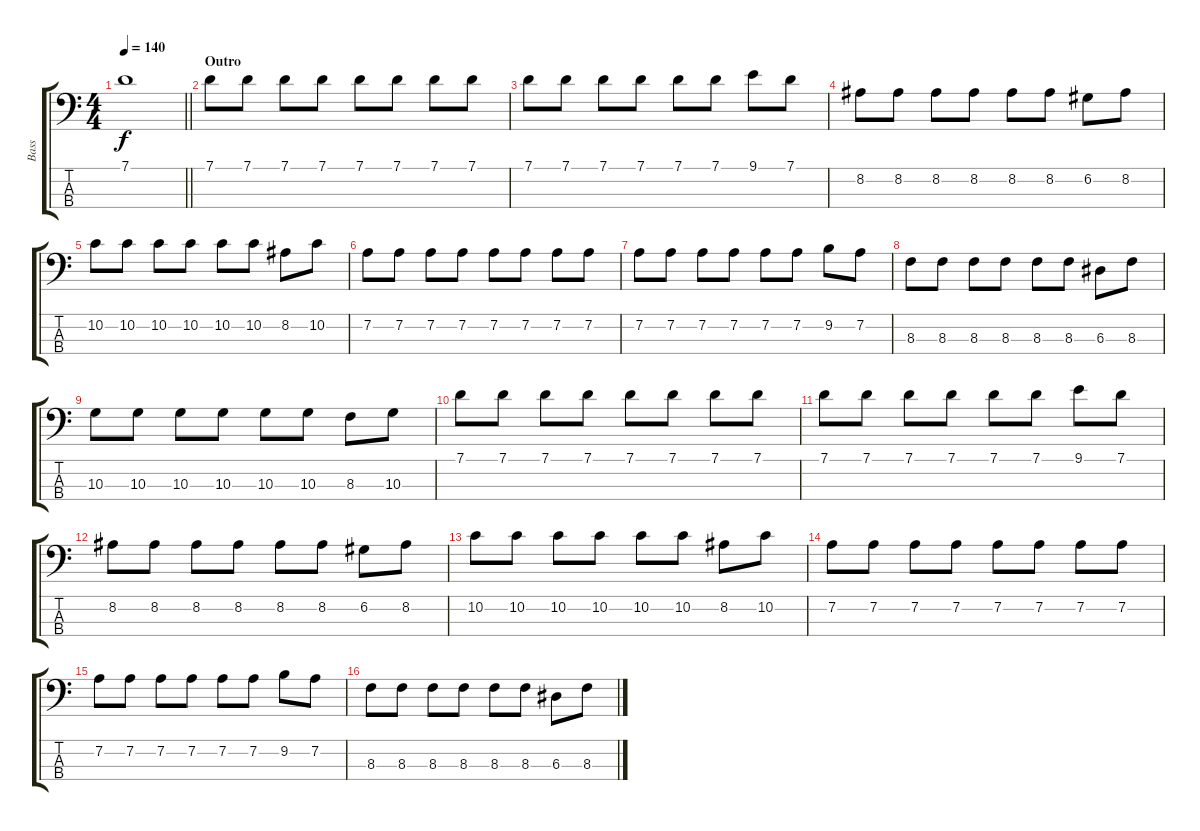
\track ("Bass" "Bass") {instrument slapbass2}
\staff {score tabs}
\tuning (G2 D2 A1 E1) {hide}
\ts (4 4)
\tempo 140
\clef f4
\barLineRight lightlight
\ks c
7.1{t}.1{dy f} |
\section ("" "Outro")
7.1.8 7.1.8 7.1.8 7.1.8 7.1.8 7.1.8 7.1.8 7.1.8 |
7.1.8 7.1.8 7.1.8 7.1.8 7.1.8 7.1.8 9.1.8 7.1.8 |
8.2.8 8.2.8 8.2.8 8.2.8 8.2.8 8.2.8 6.2.8 8.2.8 |
10.2.8 10.2.8 10.2.8 10.2.8 10.2.8 10.2.8 8.2.8 10.2.8 |
7.2.8 7.2.8 7.2.8 7.2.8 7.2.8 7.2.8 7.2.8 7.2.8 |
7.2.8 7.2.8 7.2.8 7.2.8 7.2.8 7.2.8 9.2.8 7.2.8 |
8.3.8 8.3.8 8.3.8 8.3.8 8.3.8 8.3.8 6.3.8 8.3.8 |
10.3.8 10.3.8 10.3.8 10.3.8 10.3.8 10.3.8 8.3.8 10.3.8 |
7.1.8 7.1.8 7.1.8 7.1.8 7.1.8 7.1.8 7.1.8 7.1.8 |
7.1.8 7.1.8 7.1.8 7.1.8 7.1.8 7.1.8 9.1.8 7.1.8 |
8.2.8 8.2.8 8.2.8 8.2.8 8.2.8 8.2.8 6.2.8 8.2.8 |
10.2.8 10.2.8 10.2.8 10.2.8 10.2.8 10.2.8 8.2.8 10.2.8 |
7.2.8 7.2.8 7.2.8 7.2.8 7.2.8 7.2.8 7.2.8 7.2.8 |
7.2.8 7.2.8 7.2.8 7.2.8 7.2.8 7.2.8 9.2.8 7.2.8 |
8.3.8 8.3.8 8.3.8 8.3.8 8.3.8 8.3.8 6.3.8 8.3.8
